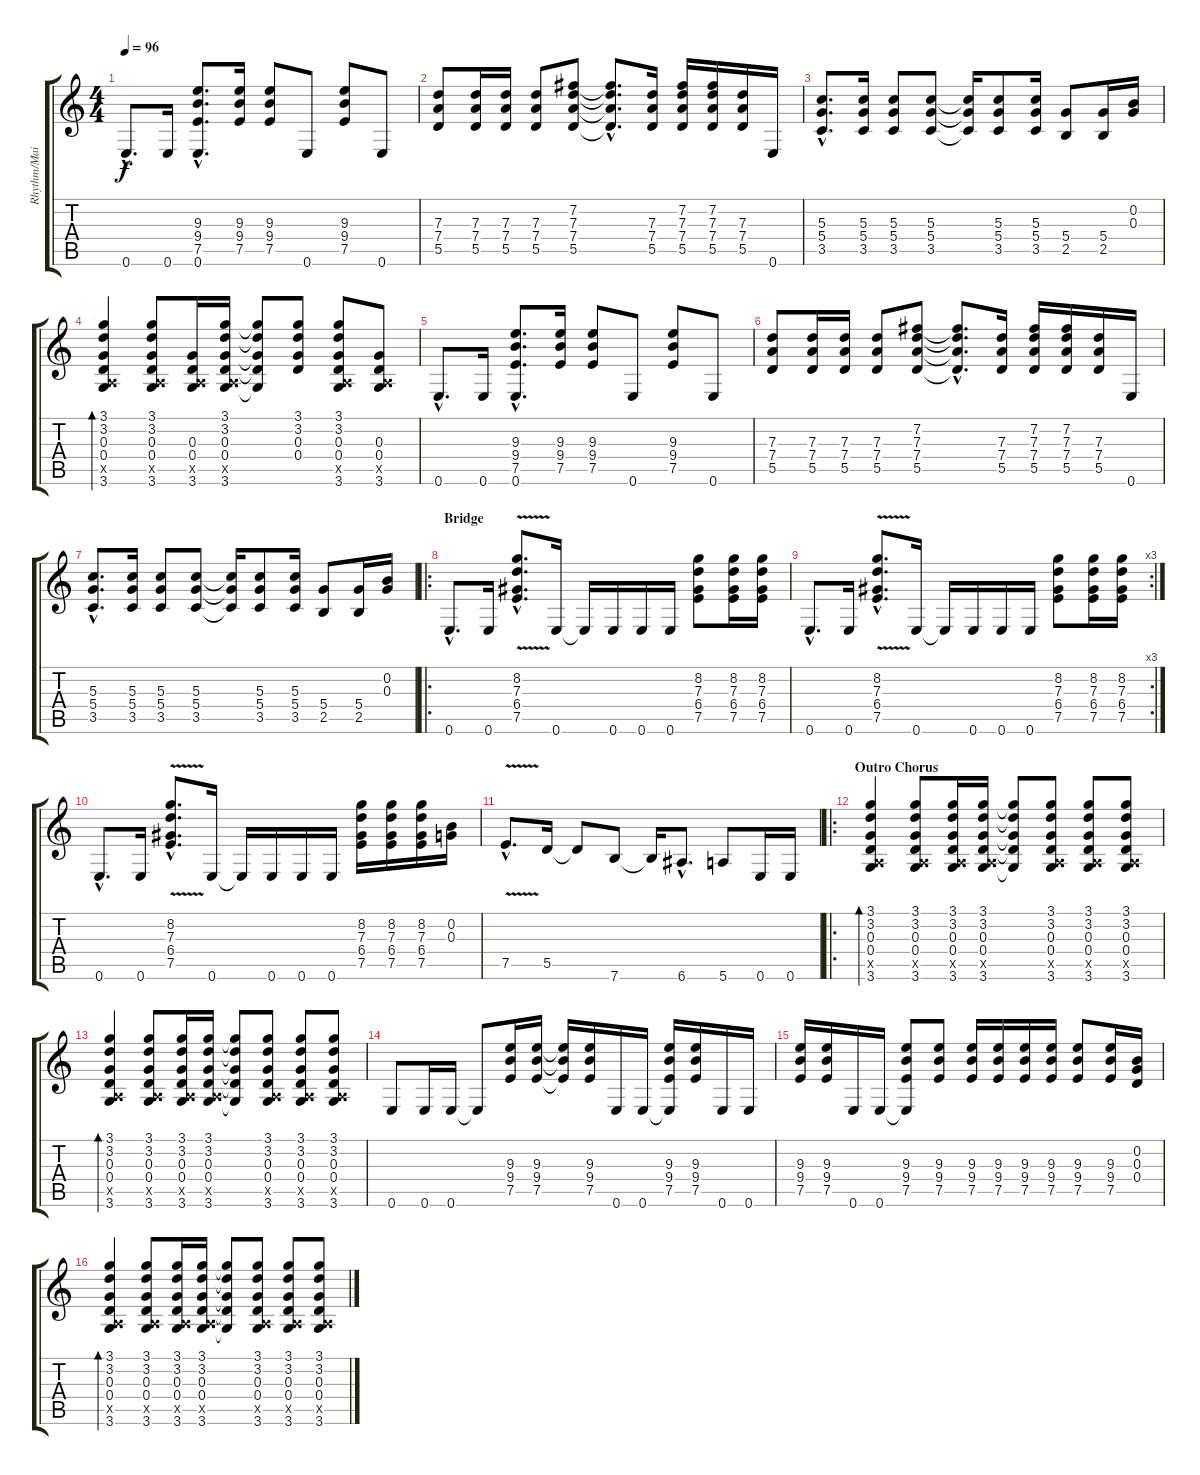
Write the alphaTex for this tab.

\track ("Rhythm/Main" "Rhythm/Mai") {instrument electricguitarjazz}
\staff {score tabs}
\tuning (E4 B3 G3 D3 A2 E2) {hide}
\ts (4 4)
\tempo 96
\clef g2
\ks c
0.6{hac}.8{d dy f} 0.6.16 (9.3{hac} 9.4{hac} 7.5{hac} 0.6{hac}).8{d} (9.3 9.4 7.5).16 (9.3 9.4 7.5).8 0.6.8 (9.3 9.4 7.5).8 0.6.8 |
(7.3 7.4 5.5).8 (7.3 7.4 5.5).16 (7.3 7.4 5.5).16 (7.3 7.4 5.5).8 (7.2 7.3 7.4 5.5).8 (7.2{hac t} 7.3{hac t} 7.4{hac t} 5.5{hac t}).8{d} (7.3 7.4 5.5).16 (7.2 7.3 7.4 5.5).16 (7.2 7.3 7.4 5.5).16 (7.3 7.4 5.5).16 0.6.16 |
(5.3{hac} 5.4{hac} 3.5{hac}).8{d} (5.3 5.4 3.5).16 (5.3 5.4 3.5).8 (5.3 5.4 3.5).8 (5.3{t} 5.4{t} 3.5{t}).16 (5.3 5.4 3.5).8 (5.3 5.4 3.5).16 (5.4 2.5).8 (5.4 2.5).16 (0.2 0.3).16 |
(3.1 3.2 0.3 0.4 0.5{x} 3.6).4{bd 60 instrument overdrivenguitar} (3.1 3.2 0.3 0.4 0.5{x} 3.6).8 (0.3 0.4 0.5{x} 3.6).16 (3.1 3.2 0.3 0.4 0.5{x} 3.6).16 (3.1{t} 3.2{t} 0.3{t} 0.4{t} 3.6{t}).8 (3.1 3.2 0.3 0.4).8 (3.1 3.2 0.3 0.4 0.5{x} 3.6).8 (0.3 0.4 0.5{x} 3.6).8 |
0.6{hac}.8{d} 0.6.16 (9.3{hac} 9.4{hac} 7.5{hac} 0.6{hac}).8{d} (9.3 9.4 7.5).16 (9.3 9.4 7.5).8 0.6.8 (9.3 9.4 7.5).8 0.6.8 |
(7.3 7.4 5.5).8 (7.3 7.4 5.5).16 (7.3 7.4 5.5).16 (7.3 7.4 5.5).8 (7.2 7.3 7.4 5.5).8 (7.2{hac t} 7.3{hac t} 7.4{hac t} 5.5{hac t}).8{d} (7.3 7.4 5.5).16 (7.2 7.3 7.4 5.5).16 (7.2 7.3 7.4 5.5).16 (7.3 7.4 5.5).16 0.6.16 |
(5.3{hac} 5.4{hac} 3.5{hac}).8{d} (5.3 5.4 3.5).16 (5.3 5.4 3.5).8 (5.3 5.4 3.5).8 (5.3{t} 5.4{t} 3.5{t}).16 (5.3 5.4 3.5).8 (5.3 5.4 3.5).16 (5.4 2.5).8 (5.4 2.5).16 (0.2 0.3).16 |
\ro
\section ("" "Bridge")
0.6{hac}.8{d instrument overdrivenguitar} 0.6.16 (8.2{hac} 7.3{hac} 6.4{v hac} 7.5{hac}).8{d} 0.6.16 0.6{t}.16 0.6.16 0.6.16 0.6.16 (8.2 7.3 6.4 7.5).8 (8.2 7.3 6.4 7.5).16 (8.2 7.3 6.4 7.5).16 |
\rc 3
0.6{hac}.8{d} 0.6.16 (8.2{hac} 7.3{hac} 6.4{v hac} 7.5{hac}).8{d} 0.6.16 0.6{t}.16 0.6.16 0.6.16 0.6.16 (8.2 7.3 6.4 7.5).8 (8.2 7.3 6.4 7.5).16 (8.2 7.3 6.4 7.5).16 |
0.6{hac}.8{d instrument overdrivenguitar} 0.6.16 (8.2{v hac} 7.3{hac} 6.4{hac} 7.5{hac}).8{d} 0.6.16 0.6{t}.16 0.6.16 0.6.16 0.6.16 (8.2 7.3 6.4 7.5).16 (8.2 7.3 6.4 7.5).16 (8.2 7.3 6.4 7.5).16 (0.2 0.3).16 |
7.5{v hac}.8{d} 5.5.16 5.5{t}.8 7.6.8 7.6{t}.16 6.6{hac}.8{d} 5.6.8 0.6.16 0.6.16 |
\ro
\section ("" "Outro Chorus")
(3.1 3.2 0.3 0.4 0.5{x} 3.6).4{bd 60} (3.1 3.2 0.3 0.4 0.5{x} 3.6).8 (3.1 3.2 0.3 0.4 0.5{x} 3.6).16 (3.1 3.2 0.3 0.4 0.5{x} 3.6).16 (3.1{t} 3.2{t} 0.3{t} 0.4{t} 3.6{t}).8 (3.1 3.2 0.3 0.4 0.5{x} 3.6).8 (3.1 3.2 0.3 0.4 0.5{x} 3.6).8 (3.1 3.2 0.3 0.4 0.5{x} 3.6).8 |
(3.1 3.2 0.3 0.4 0.5{x} 3.6).4{bd 60} (3.1 3.2 0.3 0.4 0.5{x} 3.6).8 (3.1 3.2 0.3 0.4 0.5{x} 3.6).16 (3.1 3.2 0.3 0.4 0.5{x} 3.6).16 (3.1{t} 3.2{t} 0.3{t} 0.4{t} 3.6{t}).8 (3.1 3.2 0.3 0.4 0.5{x} 3.6).8 (3.1 3.2 0.3 0.4 0.5{x} 3.6).8 (3.1 3.2 0.3 0.4 0.5{x} 3.6).8 |
0.6.8 0.6.16 0.6.16 0.6{t}.8 (9.3 9.4 7.5).16 (9.3 9.4 7.5).16 (9.3{t} 9.4{t} 7.5{t}).16 (9.3 9.4 7.5).16 0.6.16 0.6.16 (9.3 9.4 7.5 0.6{t}).16 (9.3 9.4 7.5).16 0.6.16 0.6.16 |
(9.3 9.4 7.5).16 (9.3 9.4 7.5).16 0.6.16 0.6.16 (9.3 9.4 7.5 0.6{t}).8 (9.3 9.4 7.5).8 (9.3 9.4 7.5).16 (9.3 9.4 7.5).16 (9.3 9.4 7.5).16 (9.3 9.4 7.5).16 (9.3 9.4 7.5).8 (9.3 9.4 7.5).16 (0.2 0.3 0.4).16 |
(3.1 3.2 0.3 0.4 0.5{x} 3.6).4{bd 60} (3.1 3.2 0.3 0.4 0.5{x} 3.6).8 (3.1 3.2 0.3 0.4 0.5{x} 3.6).16 (3.1 3.2 0.3 0.4 0.5{x} 3.6).16 (3.1{t} 3.2{t} 0.3{t} 0.4{t} 3.6{t}).8 (3.1 3.2 0.3 0.4 0.5{x} 3.6).8 (3.1 3.2 0.3 0.4 0.5{x} 3.6).8 (3.1 3.2 0.3 0.4 0.5{x} 3.6).8
